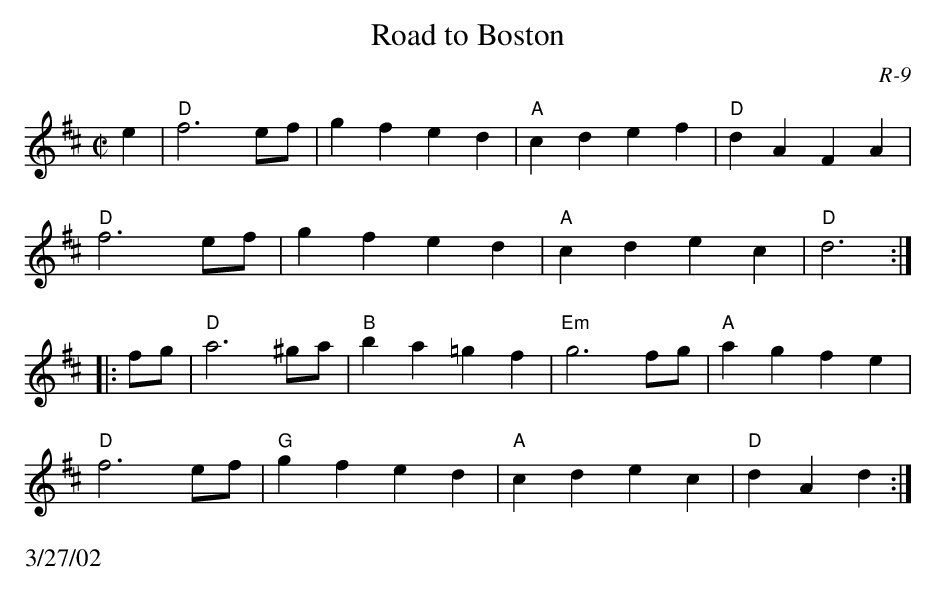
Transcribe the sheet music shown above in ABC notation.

X:1
T: Road to Boston
C: R-9
M: C|
K: D
e2| "D"f6 ef| g2f2 e2d2| "A"c2d2 e2f2| "D"d2A2 F2A2|
    "D"f6 ef| g2f2 e2d2| "A"c2d2 e2c2| "D"d6 :|
|:\
fg| "D"a6 ^ga| "B"b2a2 =g2f2| "Em"g6 fg| "A"a2g2 f2e2|
    "D"f6 ef| "G"g2f2 e2d2| "A"c2d2 e2c2| "D"d2A2 d2 :|
